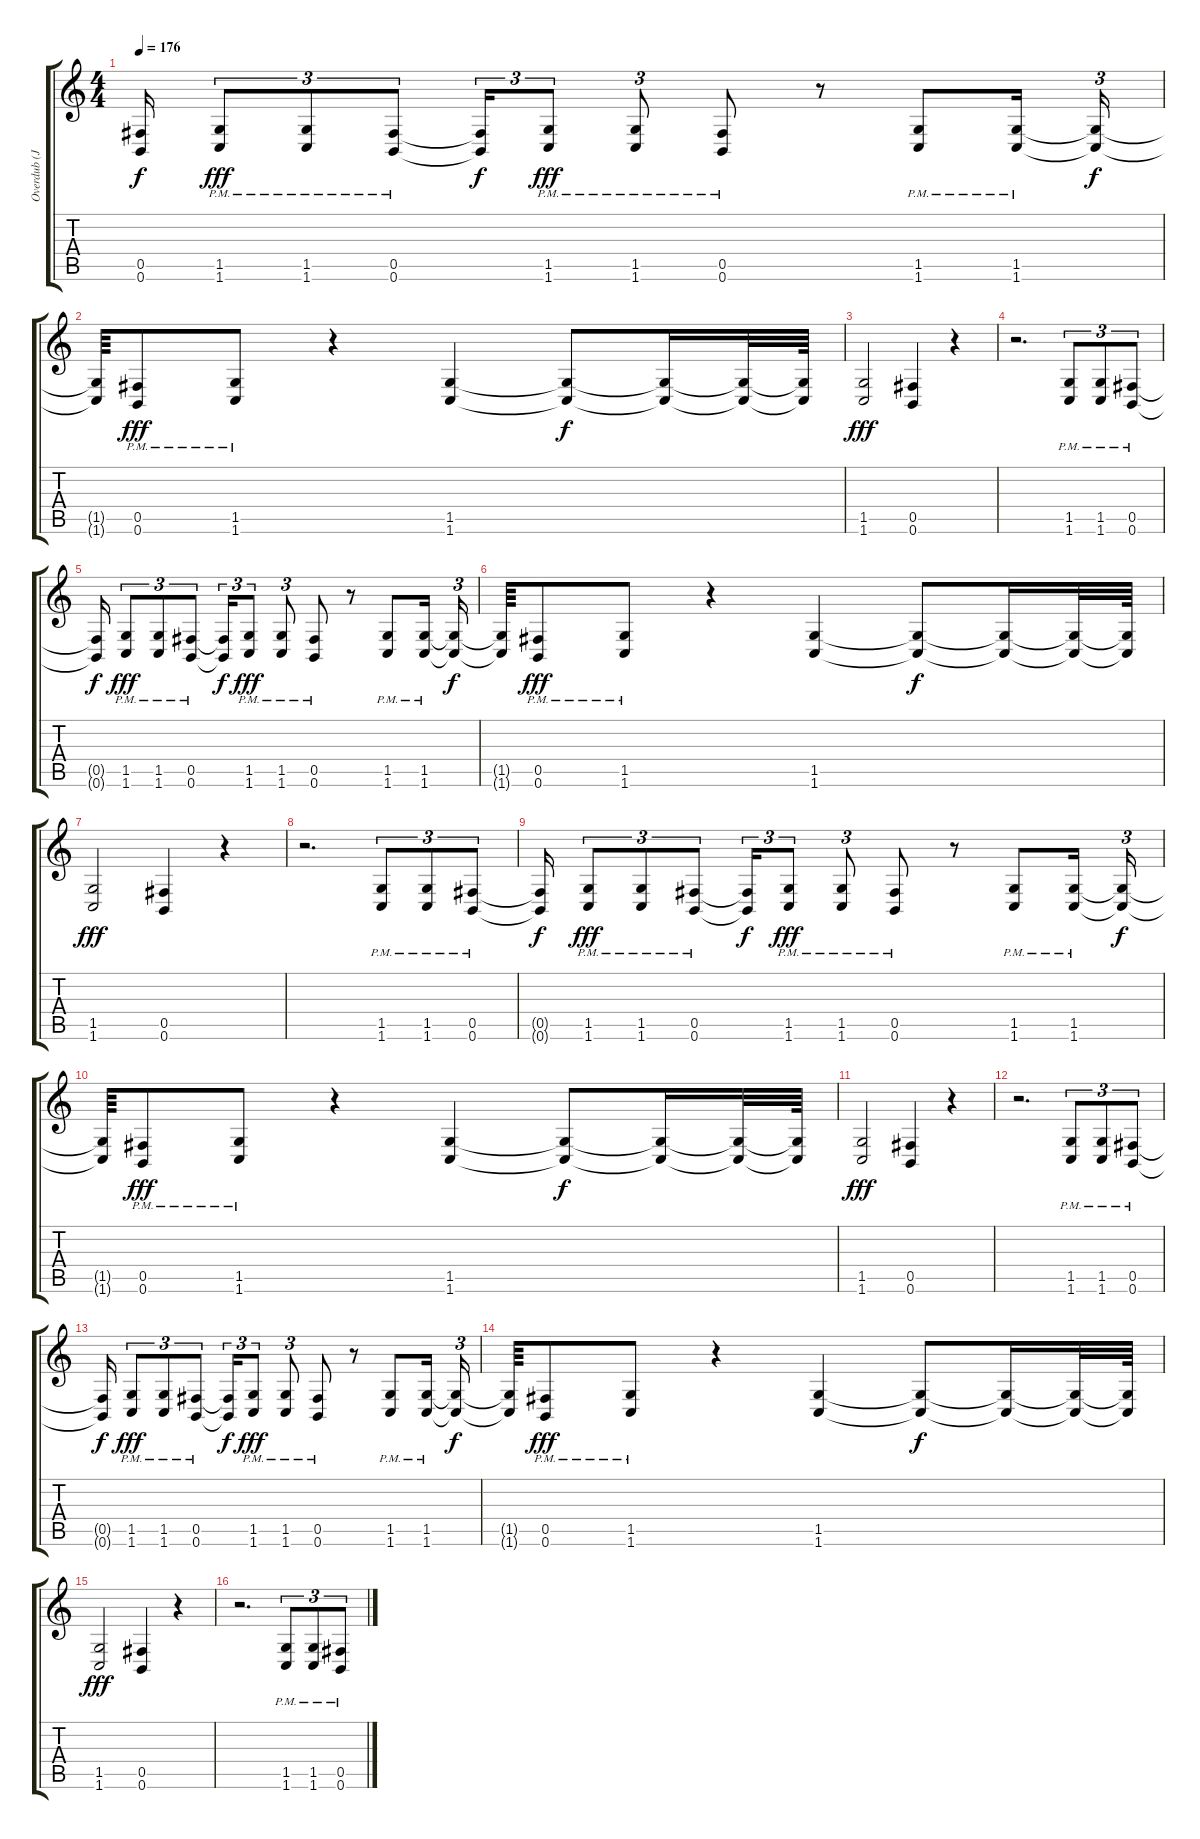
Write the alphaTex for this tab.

\track ("Overdub (James)" "Overdub (J") {instrument overdrivenguitar}
\staff {score tabs}
\tuning (Db4 Ab3 E3 B2 Gb2 B1) {hide}
\ts (4 4)
\tempo 176
\clef g2
\ks c
(0.5{t} 0.6{t}).16{dy f} (1.5{pm} 1.6{pm}).8{tu (3 2) dy fff} (1.5{pm} 1.6{pm}).8{tu (3 2)} (0.5{pm} 0.6{pm}).8{tu (3 2)} (0.5{t} 0.6{t}).16{tu (3 2) dy f} (1.5{pm} 1.6{pm}).8{tu (3 2) dy fff} (1.5{pm} 1.6{pm}).8{tu (3 2)} (0.5{pm} 0.6{pm}).8 r.8 (1.5{pm} 1.6{pm}).8 (1.5{pm} 1.6{pm}).16 (1.5{t} 1.6{t}).16{tu (3 2) dy f} |
(1.5{t} 1.6{t}).64 (0.5{pm} 0.6{pm}).8{dy fff} (1.5{pm} 1.6{pm}).8 r.4 (1.5 1.6).4 (1.5{t} 1.6{t}).8{dy f} (1.5{t} 1.6{t}).16 (1.5{t} 1.6{t}).32 (1.5{t} 1.6{t}).64 |
(1.5 1.6).2{dy fff volume 14} (0.5 0.6).4 r.4 |
r.2{d} (1.5{pm} 1.6{pm}).8{tu (3 2)} (1.5{pm} 1.6{pm}).8{tu (3 2)} (0.5{pm} 0.6{pm}).8{tu (3 2)} |
(0.5{t} 0.6{t}).16{dy f} (1.5{pm} 1.6{pm}).8{tu (3 2) dy fff} (1.5{pm} 1.6{pm}).8{tu (3 2)} (0.5{pm} 0.6{pm}).8{tu (3 2)} (0.5{t} 0.6{t}).16{tu (3 2) dy f} (1.5{pm} 1.6{pm}).8{tu (3 2) dy fff} (1.5{pm} 1.6{pm}).8{tu (3 2)} (0.5{pm} 0.6{pm}).8 r.8 (1.5{pm} 1.6{pm}).8 (1.5{pm} 1.6{pm}).16 (1.5{t} 1.6{t}).16{tu (3 2) dy f} |
(1.5{t} 1.6{t}).64 (0.5{pm} 0.6{pm}).8{dy fff} (1.5{pm} 1.6{pm}).8 r.4 (1.5 1.6).4 (1.5{t} 1.6{t}).8{dy f} (1.5{t} 1.6{t}).16 (1.5{t} 1.6{t}).32 (1.5{t} 1.6{t}).64 |
(1.5 1.6).2{dy fff volume 14} (0.5 0.6).4 r.4 |
r.2{d} (1.5{pm} 1.6{pm}).8{tu (3 2)} (1.5{pm} 1.6{pm}).8{tu (3 2)} (0.5{pm} 0.6{pm}).8{tu (3 2)} |
(0.5{t} 0.6{t}).16{dy f} (1.5{pm} 1.6{pm}).8{tu (3 2) dy fff} (1.5{pm} 1.6{pm}).8{tu (3 2)} (0.5{pm} 0.6{pm}).8{tu (3 2)} (0.5{t} 0.6{t}).16{tu (3 2) dy f} (1.5{pm} 1.6{pm}).8{tu (3 2) dy fff} (1.5{pm} 1.6{pm}).8{tu (3 2)} (0.5{pm} 0.6{pm}).8 r.8 (1.5{pm} 1.6{pm}).8 (1.5{pm} 1.6{pm}).16 (1.5{t} 1.6{t}).16{tu (3 2) dy f} |
(1.5{t} 1.6{t}).64 (0.5{pm} 0.6{pm}).8{dy fff} (1.5{pm} 1.6{pm}).8 r.4 (1.5 1.6).4 (1.5{t} 1.6{t}).8{dy f} (1.5{t} 1.6{t}).16 (1.5{t} 1.6{t}).32 (1.5{t} 1.6{t}).64 |
(1.5 1.6).2{dy fff volume 14} (0.5 0.6).4 r.4 |
r.2{d} (1.5{pm} 1.6{pm}).8{tu (3 2)} (1.5{pm} 1.6{pm}).8{tu (3 2)} (0.5{pm} 0.6{pm}).8{tu (3 2)} |
(0.5{t} 0.6{t}).16{dy f} (1.5{pm} 1.6{pm}).8{tu (3 2) dy fff} (1.5{pm} 1.6{pm}).8{tu (3 2)} (0.5{pm} 0.6{pm}).8{tu (3 2)} (0.5{t} 0.6{t}).16{tu (3 2) dy f} (1.5{pm} 1.6{pm}).8{tu (3 2) dy fff} (1.5{pm} 1.6{pm}).8{tu (3 2)} (0.5{pm} 0.6{pm}).8 r.8 (1.5{pm} 1.6{pm}).8 (1.5{pm} 1.6{pm}).16 (1.5{t} 1.6{t}).16{tu (3 2) dy f} |
(1.5{t} 1.6{t}).64 (0.5{pm} 0.6{pm}).8{dy fff} (1.5{pm} 1.6{pm}).8 r.4 (1.5 1.6).4 (1.5{t} 1.6{t}).8{dy f} (1.5{t} 1.6{t}).16 (1.5{t} 1.6{t}).32 (1.5{t} 1.6{t}).64 |
(1.5 1.6).2{dy fff volume 14} (0.5 0.6).4 r.4 |
r.2{d} (1.5{pm} 1.6{pm}).8{tu (3 2)} (1.5{pm} 1.6{pm}).8{tu (3 2)} (0.5{pm} 0.6{pm}).8{tu (3 2)}
